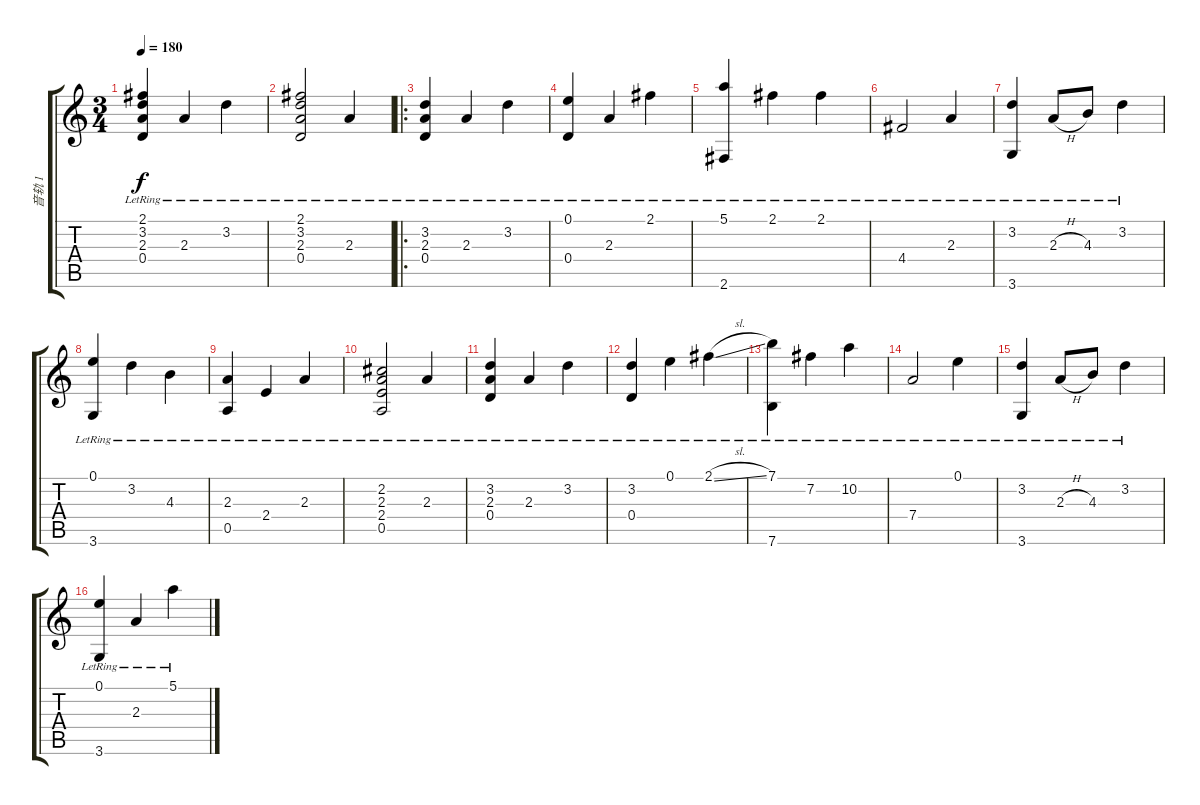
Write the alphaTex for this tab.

\track ("音轨 1" "音轨 1") {instrument acousticguitarsteel}
\staff {score tabs}
\tuning (E4 B3 G3 D3 A2 E2) {hide}
\ts (3 4)
\tempo 180
\clef g2
\ks c
(2.1{lr} 3.2{lr} 2.3{lr} 0.4{lr}).4{dy f} 2.3{lr}.4 3.2{lr}.4 |
(2.1{lr} 3.2{lr} 2.3{lr} 0.4{lr}).2 2.3{lr}.4 |
\ro
(3.2{lr} 2.3{lr} 0.4{lr}).4 2.3{lr}.4 3.2{lr}.4 |
(0.1{lr} 0.4{lr}).4 2.3{lr}.4 2.1{lr}.4 |
(5.1{lr} 2.6{lr}).4 2.1{lr}.4 2.1{lr}.4 |
4.4{lr}.2 2.3{lr}.4 |
(3.2{lr} 3.6{lr}).4 2.3{h lr}.8 4.3{lr}.8 3.2{lr}.4 |
(0.1{lr} 3.6{lr}).4 3.2{lr}.4 4.3{lr}.4 |
(2.3{lr} 0.5{lr}).4 2.4{lr}.4 2.3{lr}.4 |
(2.2{lr} 2.3{lr} 2.4{lr} 0.5).2 2.3{lr}.4 |
(3.2{lr} 2.3{lr} 0.4{lr}).4 2.3{lr}.4 3.2{lr}.4 |
(3.2{lr} 0.4{lr}).4 0.1{lr}.4 2.1{sl lr}.4 |
(7.1{lr} 7.6{lr}).4 7.2{lr}.4 10.2{lr}.4 |
7.4{lr}.2 0.1{lr}.4 |
(3.2{lr} 3.6{lr}).4 2.3{h lr}.8 4.3{lr}.8 3.2{lr}.4 |
(0.1{lr} 3.6{lr}).4 2.3{lr}.4 5.1{h lr}.4
